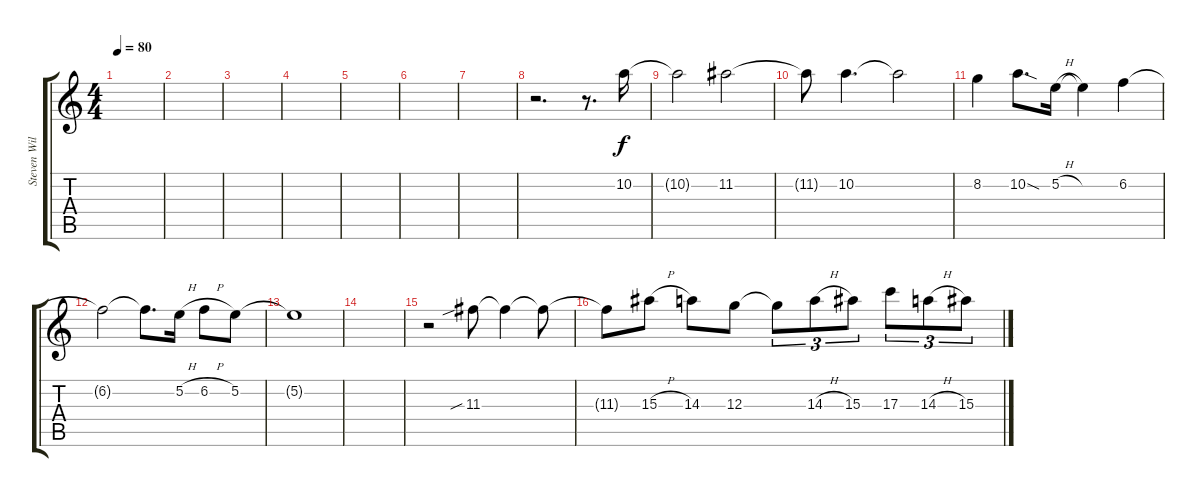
\track ("Steven Wilson (Guitar 3)" "Steven Wil") {instrument electricguitarclean}
\staff {score tabs}
\tuning (E4 B3 G3 D3 A2 D2) {hide}
\ts (4 4)
\tempo 80
\clef g2
\ks c
|
|
|
|
|
|
|
r.2{d balance 0} r.8{d} 10.2.16 |
10.2{t}.2 11.2.2 |
11.2{t}.8 10.2.4{d} 10.2{t}.2 |
8.2.4 10.2{sod}.8{d} 5.2{h}.16 5.2{t}.4 6.2.4 |
6.2{t}.2 6.2{t}.8{d} 5.2{h}.16 6.2{h}.8 5.2.8 |
5.2{t}.1 |
|
r.2 11.3{sib}.8 11.3{t}.4 11.3{t}.8 |
11.3{t}.8 15.3{h}.8 14.3.8 12.3.8 12.3{t}.8{tu (3 2)} 14.3{h}.8{tu (3 2)} 15.3.8{tu (3 2)} 17.3.8{tu (3 2)} 14.3{h}.8{tu (3 2)} 15.3.8{tu (3 2)}
